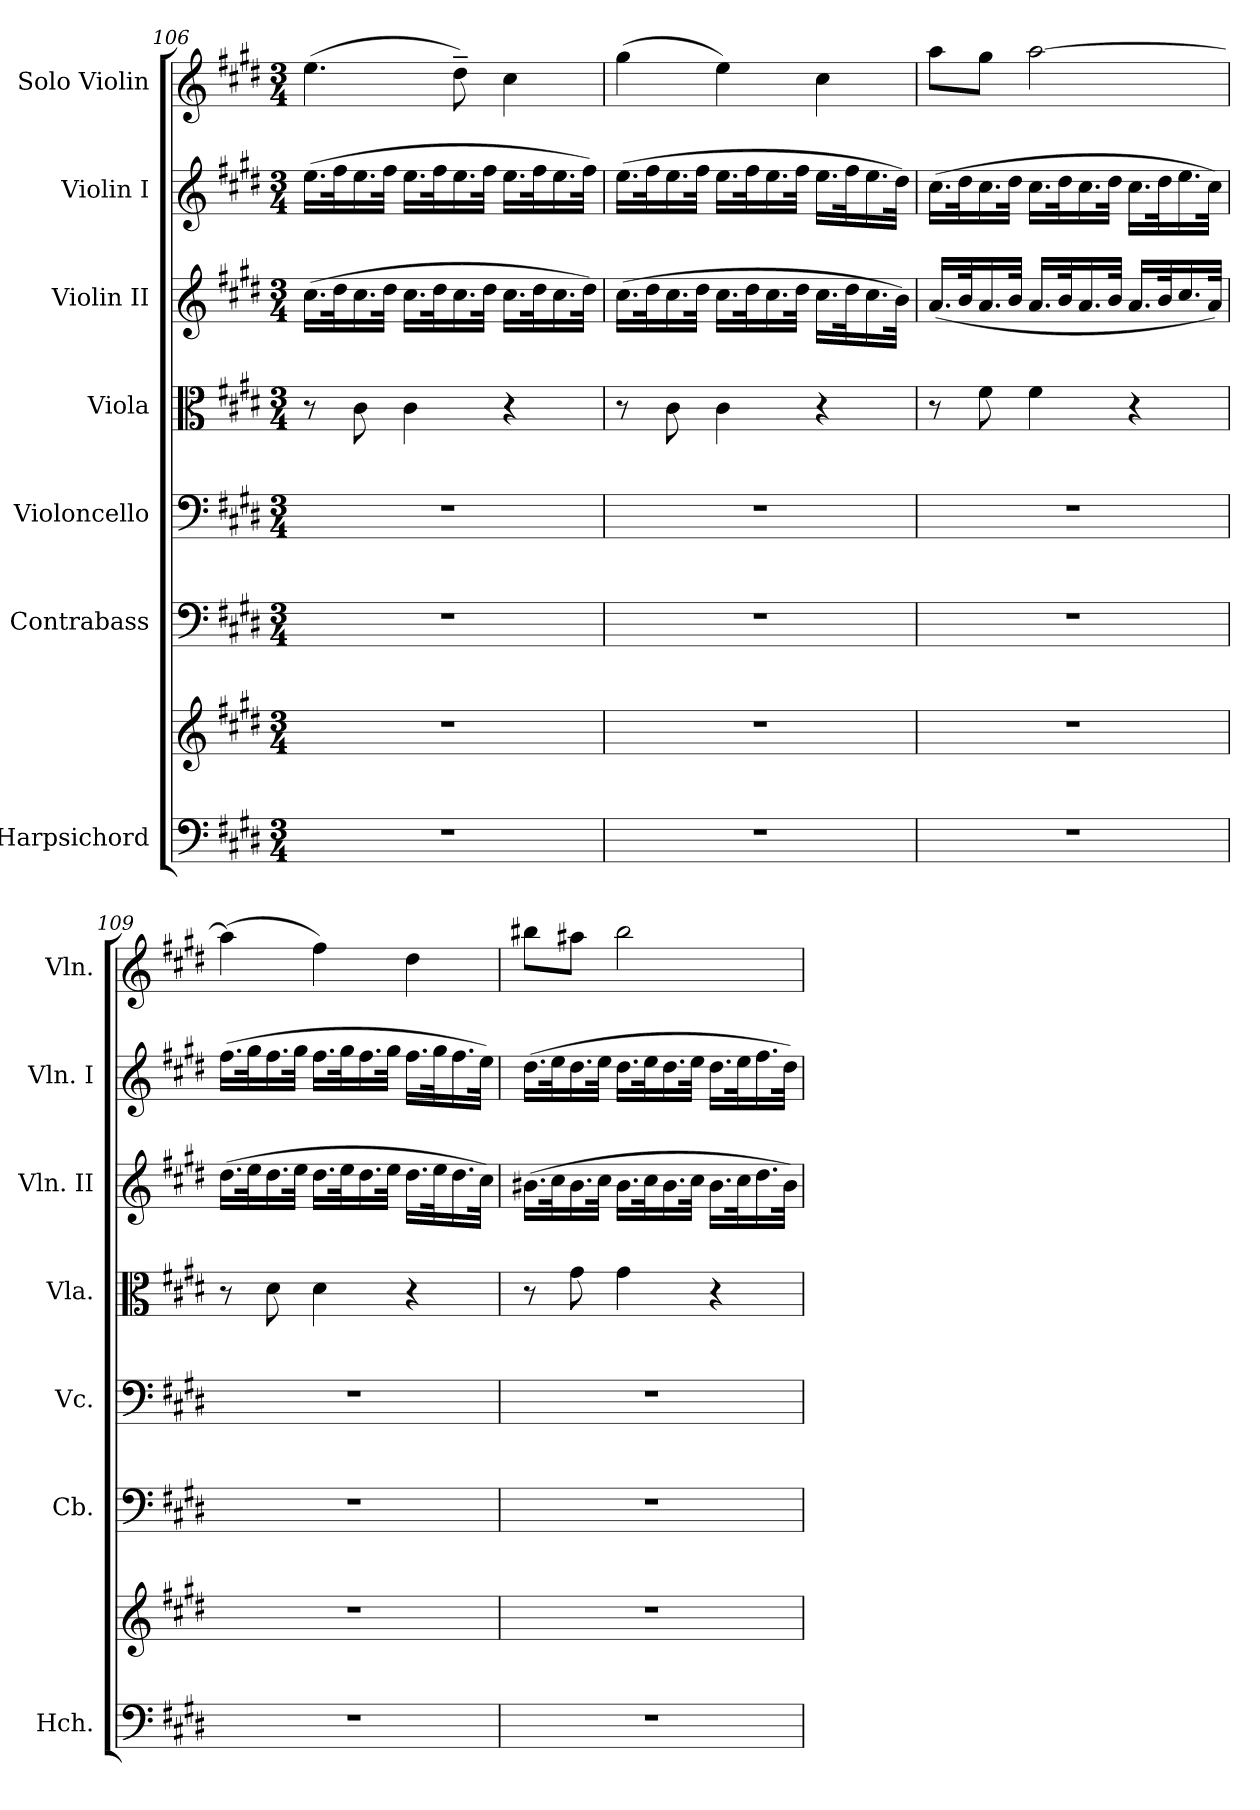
**kern	**kern	**kern	**kern	**kern	**kern	**kern	**kern
*part7	*part7	*part6	*part5	*part4	*part3	*part2	*part1
*staff8	*staff7	*staff6	*staff5	*staff4	*staff3	*staff2	*staff1
*I"Harpsichord	*	*I"Contrabass	*I"Violoncello	*I"Viola	*I"Violin II	*I"Violin I	*I"Solo Violin
*I'Hch.	*	*I'Cb.	*I'Vc.	*I'Vla.	*I'Vln. II	*I'Vln. I	*I'Vln.
!!LO:PB:g=z
*clefF4	*clefG2	*clefF4	*clefF4	*clefC3	*clefG2	*clefG2	*clefG2
*	*	*ITrd7c12	*	*	*	*	*
*k[f#c#g#d#]	*k[f#c#g#d#]	*k[f#c#g#d#]	*k[f#c#g#d#]	*k[f#c#g#d#]	*k[f#c#g#d#]	*k[f#c#g#d#]	*k[f#c#g#d#]
*M3/4	*M3/4	*M3/4	*M3/4	*M3/4	*M3/4	*M3/4	*M3/4
=106	=106	=106	=106	=106	=106	=106	=106
2.r	2.r	2.r	2.r	8r	(>16.cc#\LL	(>16.ee\LL	(>4.ee\
.	.	.	.	.	32dd#\K	32ff#\K	.
.	.	.	.	8c#\	16.cc#\	16.ee\	.
.	.	.	.	.	32dd#\JJk	32ff#\JJk	.
.	.	.	.	4c#\	16.cc#\LL	16.ee\LL	.
.	.	.	.	.	32dd#\K	32ff#\K	.
.	.	.	.	.	16.cc#\	16.ee\	8dd#~\)
.	.	.	.	.	32dd#\JJk	32ff#\JJk	.
.	.	.	.	4r	16.cc#\LL	16.ee\LL	4cc#\
.	.	.	.	.	32dd#\K	32ff#\K	.
.	.	.	.	.	16.cc#\	16.ee\	.
.	.	.	.	.	32dd#\JJk)	32ff#\JJk)	.
=107	=107	=107	=107	=107	=107	=107	=107
2.r	2.r	2.r	2.r	8r	(>16.cc#\LL	(>16.ee\LL	(>4gg#\
.	.	.	.	.	32dd#\K	32ff#\K	.
.	.	.	.	8c#\	16.cc#\	16.ee\	.
.	.	.	.	.	32dd#\JJk	32ff#\JJk	.
.	.	.	.	4c#\	16.cc#\LL	16.ee\LL	4ee\)
.	.	.	.	.	32dd#\K	32ff#\K	.
.	.	.	.	.	16.cc#\	16.ee\	.
.	.	.	.	.	32dd#\JJk	32ff#\JJk	.
.	.	.	.	4r	16.cc#\LL	16.ee\LL	4cc#\
.	.	.	.	.	32dd#\K	32ff#\K	.
.	.	.	.	.	16.cc#\	16.ee\	.
.	.	.	.	.	32b\JJk)	32dd#\JJk)	.
!!LO:PB:g=z
=108	=108	=108	=108	=108	=108	=108	=108
2.r	2.r	2.r	2.r	8r	(<16.a/LL	(>16.cc#\LL	8aa\L
.	.	.	.	.	32b/K	32dd#\K	.
.	.	.	.	8f#\	16.a/	16.cc#\	8gg#\J
.	.	.	.	.	32b/JJk	32dd#\JJk	.
.	.	.	.	4f#\	16.a/LL	16.cc#\LL	[2aa\
.	.	.	.	.	32b/K	32dd#\K	.
.	.	.	.	.	16.a/	16.cc#\	.
.	.	.	.	.	32b/JJk	32dd#\JJk	.
.	.	.	.	4r	16.a/LL	16.cc#\LL	.
.	.	.	.	.	32b/K	32dd#\K	.
.	.	.	.	.	16.cc#/	16.ee\	.
.	.	.	.	.	32a/JJk)	32cc#\JJk)	.
=109	=109	=109	=109	=109	=109	=109	=109
2.r	2.r	2.r	2.r	8r	(>16.dd#\LL	(>16.ff#\LL	(>4aa\]
.	.	.	.	.	32ee\K	32gg#\K	.
.	.	.	.	8d#\	16.dd#\	16.ff#\	.
.	.	.	.	.	32ee\JJk	32gg#\JJk	.
.	.	.	.	4d#\	16.dd#\LL	16.ff#\LL	4ff#\)
.	.	.	.	.	32ee\K	32gg#\K	.
.	.	.	.	.	16.dd#\	16.ff#\	.
.	.	.	.	.	32ee\JJk	32gg#\JJk	.
.	.	.	.	4r	16.dd#\LL	16.ff#\LL	4dd#\
.	.	.	.	.	32ee\K	32gg#\K	.
.	.	.	.	.	16.dd#\	16.ff#\	.
.	.	.	.	.	32cc#\JJk)	32ee\JJk)	.
!!LO:PB:g=z
=110	=110	=110	=110	=110	=110	=110	=110
2.r	2.r	2.r	2.r	8r	(>16.b#X\LL	(>16.dd#\LL	8bb#X\L
.	.	.	.	.	32cc#\K	32ee\K	.
.	.	.	.	8g#\	16.b#\	16.dd#\	8aa#X\J
.	.	.	.	.	32cc#\JJk	32ee\JJk	.
.	.	.	.	4g#\	16.b#\LL	16.dd#\LL	2bb#\
.	.	.	.	.	32cc#\K	32ee\K	.
.	.	.	.	.	16.b#\	16.dd#\	.
.	.	.	.	.	32cc#\JJk	32ee\JJk	.
.	.	.	.	4r	16.b#\LL	16.dd#\LL	.
.	.	.	.	.	32cc#\K	32ee\K	.
.	.	.	.	.	16.dd#\	16.ff#\	.
.	.	.	.	.	32b#\JJk)	32dd#\JJk)	.
=	=	=	=	=	=	=	=
*-	*-	*-	*-	*-	*-	*-	*-
